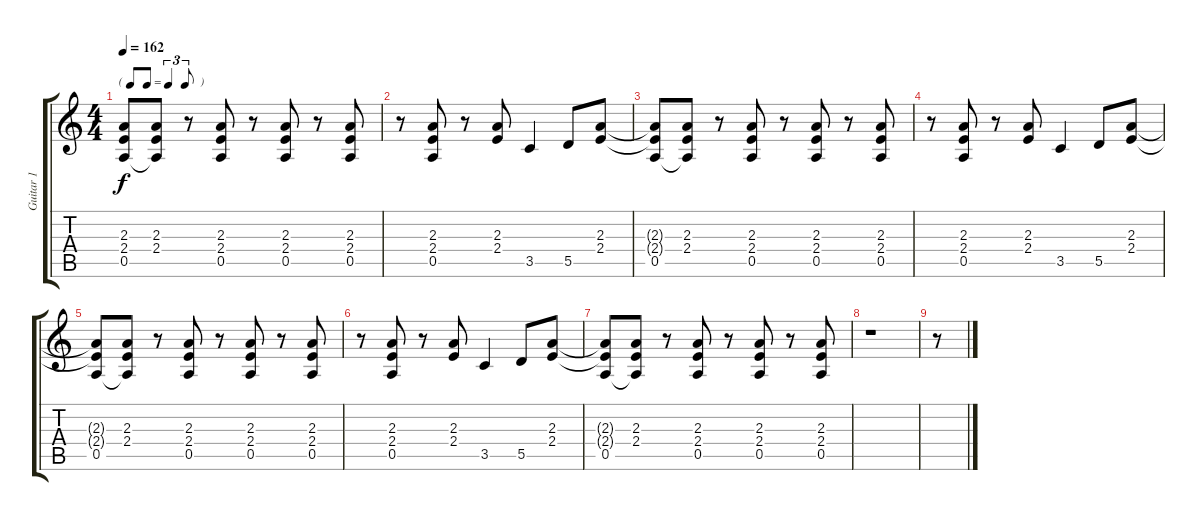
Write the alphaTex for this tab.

\track ("Guitar 1" "Guitar 1") {instrument electricguitarjazz}
\staff {score tabs}
\tuning (E4 B3 G3 D3 A2 E2) {hide}
\ts (4 4)
\tf triplet8th
\tempo 162
\clef g2
\ks c
(2.3{t} 2.4{t} 0.5).8{dy f} (2.3 2.4 0.5{t}).8 r.8 (2.3 2.4 0.5).8 r.8 (2.3 2.4 0.5).8 r.8 (2.3 2.4 0.5).8 |
r.8 (2.3 2.4 0.5).8 r.8 (2.3 2.4).8 3.5.4 5.5.8 (2.3 2.4).8 |
(2.3{t} 2.4{t} 0.5).8 (2.3 2.4 0.5{t}).8 r.8 (2.3 2.4 0.5).8 r.8 (2.3 2.4 0.5).8 r.8 (2.3 2.4 0.5).8 |
r.8 (2.3 2.4 0.5).8 r.8 (2.3 2.4).8 3.5.4 5.5.8 (2.3 2.4).8 |
(2.3{t} 2.4{t} 0.5).8 (2.3 2.4 0.5{t}).8 r.8 (2.3 2.4 0.5).8 r.8 (2.3 2.4 0.5).8 r.8 (2.3 2.4 0.5).8 |
r.8 (2.3 2.4 0.5).8 r.8 (2.3 2.4).8 3.5.4 5.5.8 (2.3 2.4).8 |
(2.3{t} 2.4{t} 0.5).8 (2.3 2.4 0.5{t}).8 r.8 (2.3 2.4 0.5).8 r.8 (2.3 2.4 0.5).8 r.8 (2.3 2.4 0.5).8 |
r.1 |
r.8
